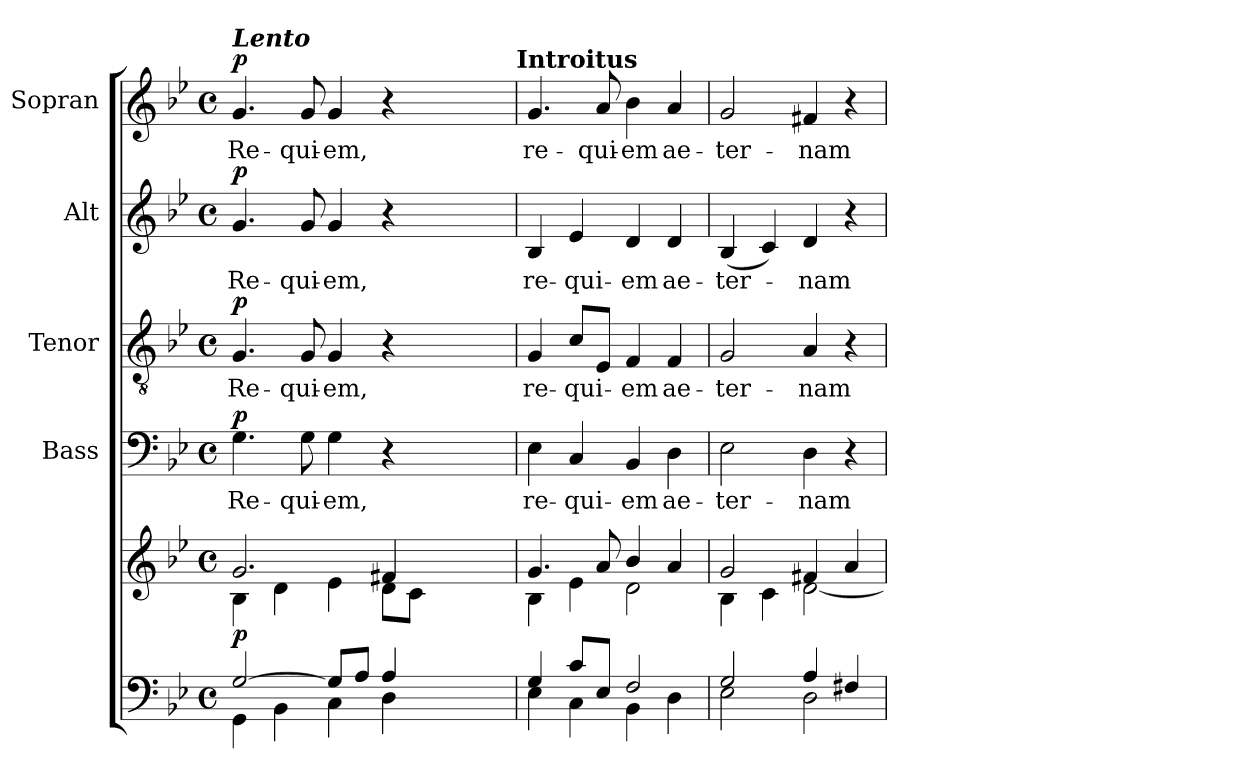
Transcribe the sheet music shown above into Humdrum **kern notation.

**kern	**kern	**dynam	**kern	**text	**dynam	**kern	**text	**dynam	**kern	**text	**dynam	**kern	**text	**dynam
*part5	*part5	*part5	*part4	*part4	*part4	*part3	*part3	*part3	*part2	*part2	*part2	*part1	*part1	*part1
*staff6	*staff5	*staff5/6	*staff4	*staff4	*staff4	*staff3	*staff3	*staff3	*staff2	*staff2	*staff2	*staff1	*staff1	*staff1
*	*	*	*I"Bass	*	*	*I"Tenor	*	*	*I"Alt	*	*	*I"Sopran	*	*
*	*	*	*I'B.	*	*	*I'T.	*	*	*I'A.	*	*	*I'S.	*	*
*clefF4	*clefG2	*	*clefF4	*	*	*clefGv2	*	*	*clefG2	*	*	*clefG2	*	*
*k[b-e-]	*k[b-e-]	*	*k[b-e-]	*	*	*k[b-e-]	*	*	*k[b-e-]	*	*	*k[b-e-]	*	*
*B-:	*B-:	*	*B-:	*	*	*B-:	*	*	*B-:	*	*	*B-:	*	*
*M4/4	*M4/4	*	*M4/4	*	*	*M4/4	*	*	*M4/4	*	*	*M4/4	*	*
*met(c)	*met(c)	*	*met(c)	*	*	*met(c)	*	*	*met(c)	*	*	*met(c)	*	*
=1	=1	=1	=1	=1	=1	=1	=1	=1	=1	=1	=1	=1	=1	=1
*^	*^	*	*	*	*	*	*	*	*	*	*	*	*	*
!	!	!	!	!	!	!	!	!	!	!	!	!	!	!LO:TX:a:Bi:t=Lento	!	!
!	!	!	!	!LO:DY:b	!	!LO:LY:b	!LO:DY:a	!	!LO:LY:b	!LO:DY:a	!	!LO:LY:b	!LO:DY:a	!	!LO:LY:b	!LO:DY:a
[>2G/	4GG\	2.g/	4B-\	p	4.G\	Re-	p	4.G/	Re-	p	4.g/	Re-	p	4.g/	Re-	p
.	4BB-\	.	4d\	.	.	.	.	.	.	.	.	.	.	.	.	.
!	!	!	!	!	!	!LO:LY:b	!	!	!LO:LY:b	!	!	!LO:LY:b	!	!	!LO:LY:b	!
.	.	.	.	.	8G\	-qui-	.	8G/	-qui-	.	8g/	-qui-	.	8g/	-qui-	.
!	!	!	!	!	!	!LO:LY:b	!	!	!LO:LY:b	!	!	!LO:LY:b	!	!	!LO:LY:b	!
8G/L]	4C\	.	4e-\	.	4G\	-em,	.	4G/	-em,	.	4g/	-em,	.	4g/	-em,	.
8A/J	.	.	.	.	.	.	.	.	.	.	.	.	.	.	.	.
4A/	4D\	4f#X/	8d\L	.	4r	.	.	4r	.	.	4r	.	.	4r	.	.
.	.	.	8c\J	.	.	.	.	.	.	.	.	.	.	.	.	.
2.ryy	2.ryy	2.ryy	2.ryy	.	2.ryy	.	.	2.ryy	.	.	2.ryy	.	.	2.ryy	.	.
!	!	!	!	!	!	!	!	!	!	!	!	!	!	!LO:TX:a:B:t=Introitus	!	!
=2	=2	=2	=2	=2	=2	=2	=2	=2	=2	=2	=2	=2	=2	=2	=2	=2
!	!	!	!	!	!	!LO:LY:b	!	!	!LO:LY:b	!	!	!LO:LY:b	!	!	!LO:LY:b	!
4G/	4E-\	4.g/	4B-\	.	4E-\	re-	.	4G/	re-	.	4B-/	re-	.	4.g/	re-	.
!	!	!	!	!	!	!LO:LY:b	!	!	!LO:LY:b	!	!	!LO:LY:b	!	!	!	!
8c/L	4C\	.	4e-\	.	4C/	-qui-	.	8c/L	-qui-	.	4e-/	-qui-	.	.	.	.
!	!	!	!	!	!	!	!	!	!	!	!	!	!	!	!LO:LY:b	!
8E-/J	.	8a/	.	.	.	.	.	8E-/J	.	.	.	.	.	8a/	-qui-	.
!	!	!	!	!	!	!LO:LY:b	!	!	!LO:LY:b	!	!	!LO:LY:b	!	!	!LO:LY:b	!
2F/	4BB-\	4b-/	2d\	.	4BB-/	-em	.	4F/	-em	.	4d/	-em	.	4b-\	-em	.
!	!	!	!	!	!	!LO:LY:b	!	!	!LO:LY:b	!	!	!LO:LY:b	!	!	!LO:LY:b	!
.	4D\	4a/	.	.	4D\	ae-	.	4F/	ae-	.	4d/	ae-	.	4a/	ae-	.
=3	=3	=3	=3	=3	=3	=3	=3	=3	=3	=3	=3	=3	=3	=3	=3	=3
!	!	!	!	!	!	!LO:LY:b	!	!	!LO:LY:b	!	!	!LO:LY:b	!	!	!LO:LY:b	!
2G/	2E-\	2g/	4B-\	.	2E-\	-ter-	.	2G/	-ter-	.	(<4B-/	-ter-	.	2g/	-ter-	.
.	.	.	4c\	.	.	.	.	.	.	.	4c/)	.	.	.	.	.
!	!	!	!	!	!	!LO:LY:b	!	!	!LO:LY:b	!	!	!LO:LY:b	!	!	!LO:LY:b	!
4A/	2D\	4f#X/	[<2d\	.	4D\	-nam	.	4A/	-nam	.	4d/	-nam	.	4f#X/	-nam	.
4F#X/	.	4a/	.	.	4r	.	.	4r	.	.	4r	.	.	4r	.	.
*v	*v	*	*	*	*	*	*	*	*	*	*	*	*	*	*	*
*	*v	*v	*	*	*	*	*	*	*	*	*	*	*	*	*
=	=	=	=	=	=	=	=	=	=	=	=	=	=	=
*-	*-	*-	*-	*-	*-	*-	*-	*-	*-	*-	*-	*-	*-	*-
